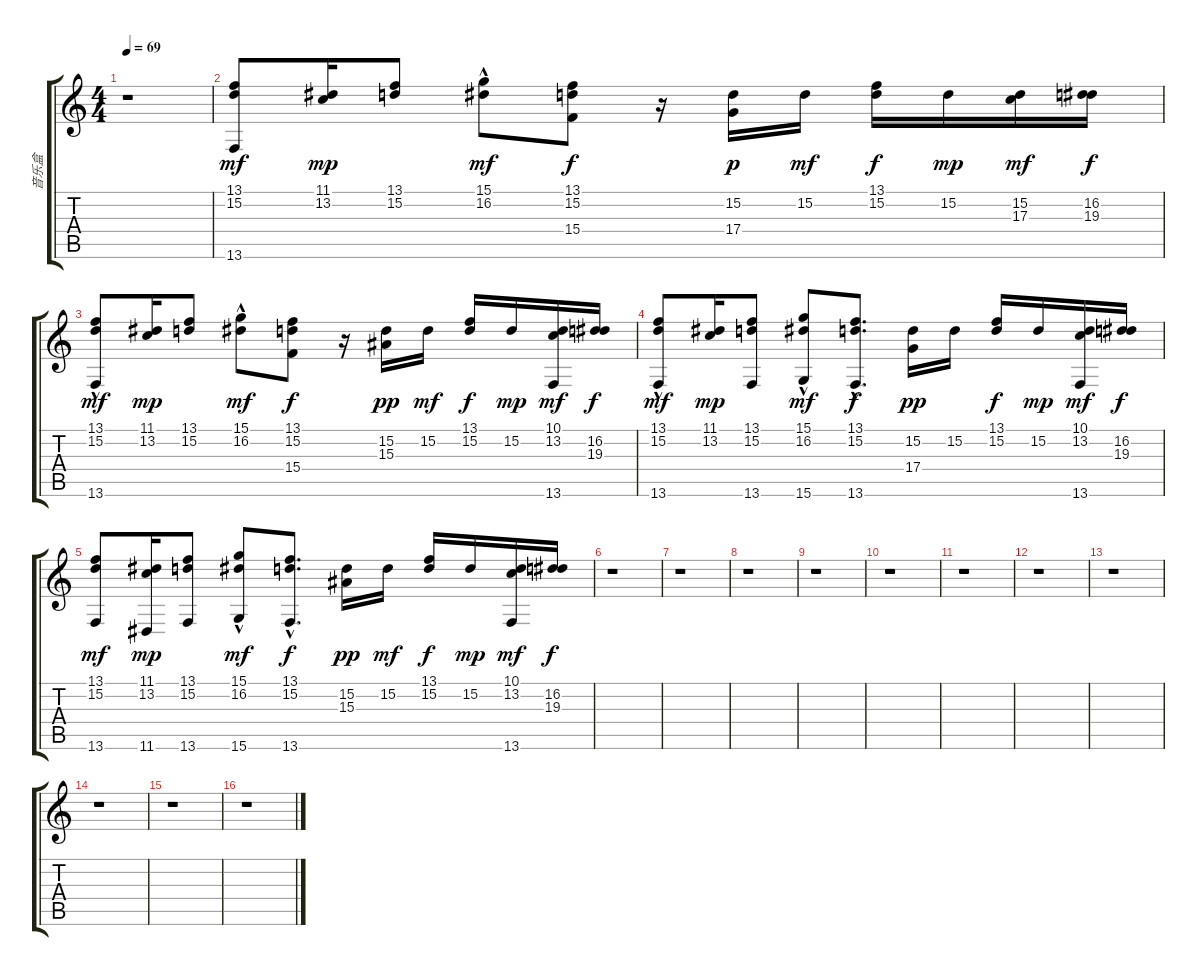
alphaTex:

\track ("音乐盒" "音乐盒") {instrument marimba}
\staff {score tabs}
\tuning (E4 B3 G3 D3 A2 E2) {hide}
\ts (4 4)
\tempo 69
\clef g2
\ks c
r.1{dy mf instrument marimba} |
(13.1 15.2 13.6).8 (11.1 13.2).16{dy mp} (13.1 15.2).8 (15.1{hac} 16.2{hac}).8{dy mf} (13.1 15.2 15.4).8{dy f} r.16 (15.2 17.4).16{dy p} 15.2.16{dy mf} (13.1 15.2).16{dy f} 15.2.16{dy mp} (15.2 17.3).16{dy mf} (16.2 19.3).16{dy f} |
(13.1 15.2 13.6{hac}).8{dy mf} (11.1 13.2).16{dy mp} (13.1 15.2).8 (15.1{hac} 16.2{hac}).8{dy mf} (13.1 15.2 15.4).8{dy f} r.16 (15.2 15.3).16{dy pp} 15.2.16{dy mf} (13.1 15.2).16{dy f} 15.2.16{dy mp} (10.1 13.2 13.6).16{dy mf} (16.2 19.3).16{dy f} |
(13.1 15.2 13.6{hac}).8{dy mf} (11.1 13.2).16{dy mp} (13.1 15.2 13.6).8 (15.1{hac} 16.2{hac} 15.6{hac}).8{dy mf} (13.1 15.2 13.6{hac}).8{d dy f} (15.2 17.4).16{dy pp} 15.2.16 (13.1 15.2).16{dy f} 15.2.16{dy mp} (10.1 13.2 13.6).16{dy mf} (16.2 19.3).16{dy f} |
(13.1 15.2 13.6).8{dy mf} (11.1 13.2 11.6).16{dy mp} (13.1 15.2 13.6).8 (15.1{hac} 16.2{hac} 15.6{hac}).8{dy mf} (13.1 15.2 13.6{hac}).8{d dy f} (15.2 15.3).16{dy pp} 15.2.16{dy mf} (13.1 15.2).16{dy f} 15.2.16{dy mp} (10.1 13.2 13.6).16{dy mf} (16.2 19.3).16{dy f} |
r.1 |
r.1 |
r.1 |
r.1 |
r.1 |
r.1 |
r.1 |
r.1 |
r.1 |
r.1 |
r.1
